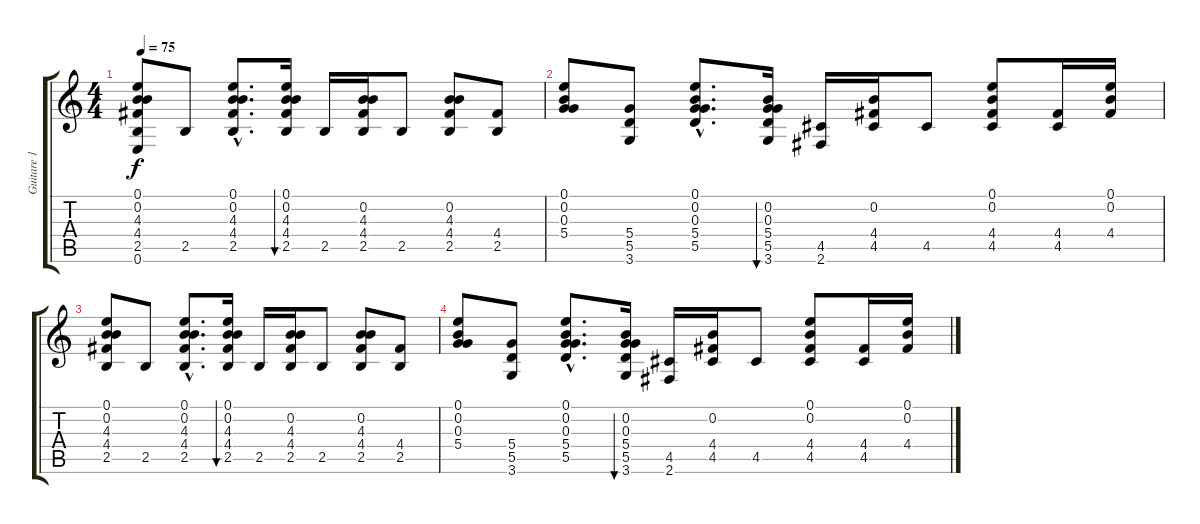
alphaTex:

\track ("Guitare 1" "Guitare 1") {instrument acousticguitarsteel}
\staff {score tabs}
\tuning (E4 B3 G3 D3 A2 E2) {hide}
\ts (4 4)
\tempo 75
\clef g2
\ks c
(0.1 0.2 4.3 4.4 2.5 0.6).8{dy f volume 7} 2.5.8 (0.1{hac} 0.2{hac} 4.3{hac} 4.4{hac} 2.5{hac}).8{d} (0.1 0.2 4.3 4.4 2.5).16{bu 30} 2.5.16 (0.2 4.3 4.4 2.5).16 2.5.8 (0.2 4.3 4.4 2.5).8 (4.4 2.5).8 |
(0.1 0.2 0.3 5.4).8 (5.4 5.5 3.6).8 (0.1{hac} 0.2{hac} 0.3{hac} 5.4{hac} 5.5{hac}).8{d} (0.2 0.3 5.4 5.5 3.6).16{bu 30} (4.5 2.6).16 (0.2 4.4 4.5).16 4.5.8 (0.1 0.2 4.4 4.5).8 (4.4 4.5).16 (0.1 0.2 4.4).16 |
(0.1 0.2 4.3 4.4 2.5).8{volume 0} 2.5.8 (0.1{hac} 0.2{hac} 4.3{hac} 4.4{hac} 2.5{hac}).8{d} (0.1 0.2 4.3 4.4 2.5).16{bu 30} 2.5.16 (0.2 4.3 4.4 2.5).16 2.5.8 (0.2 4.3 4.4 2.5).8 (4.4 2.5).8 |
(0.1 0.2 0.3 5.4).8 (5.4 5.5 3.6).8 (0.1{hac} 0.2{hac} 0.3{hac} 5.4{hac} 5.5{hac}).8{d} (0.2 0.3 5.4 5.5 3.6).16{bu 30} (4.5 2.6).16 (0.2 4.4 4.5).16 4.5.8 (0.1 0.2 4.4 4.5).8 (4.4 4.5).16 (0.1 0.2 4.4).16
